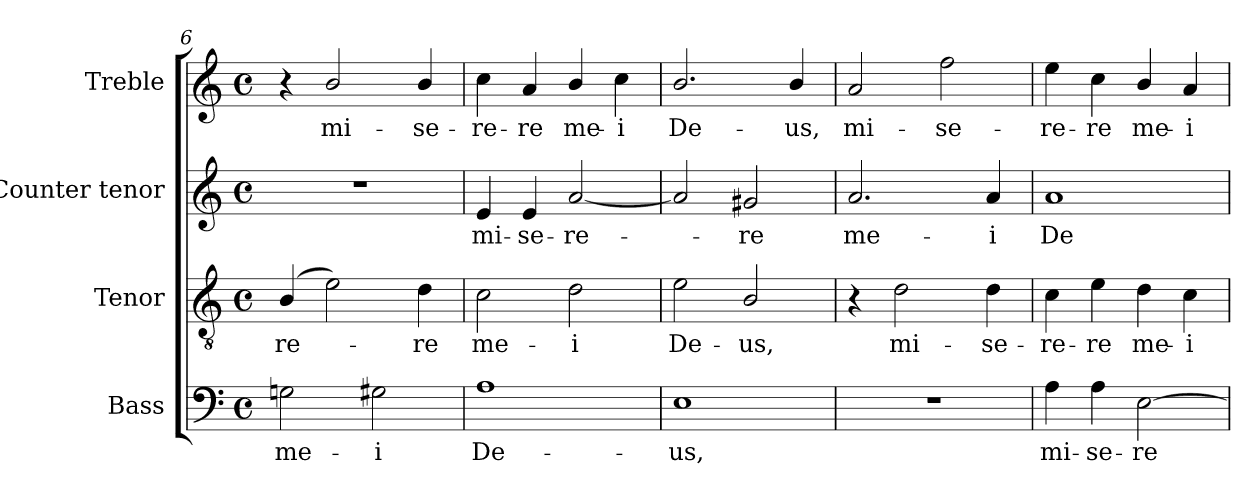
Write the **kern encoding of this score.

**kern	**text	**kern	**text	**kern	**text	**kern	**text
*part4	*part4	*part3	*part3	*part2	*part2	*part1	*part1
*staff4	*staff4	*staff3	*staff3	*staff2	*staff2	*staff1	*staff1
*I"Bass	*	*I"Tenor	*	*I"Counter tenor	*	*I"Treble	*
*I'B.	*	*I'T.	*	*	*	*	*
*clefF4	*	*clefGv2	*	*clefG2	*	*clefG2	*
*	*	*ITrd7c12	*	*	*	*	*
*k[]	*	*k[]	*	*k[]	*	*k[]	*
*C:	*	*C:	*	*C:	*	*C:	*
*M4/4	*	*M4/4	*	*M4/4	*	*M4/4	*
*met(c)	*	*met(c)	*	*met(c)	*	*met(c)	*
=6	=6	=6	=6	=6	=6	=6	=6
!	!LO:LY:b:color=#000000	!	!	!	!	!	!
!	!	!	!LO:LY:b:color=#000000	!	!	!	!
2Gni\	me-	(4BBi/	-re-	1r	.	4r	.
!	!	!	!	!	!	!	!LO:LY:b:color=#000000
.	.	2Ei\)	.	.	.	2bi/	mi-
!	!LO:LY:b:color=#000000	!	!	!	!	!	!
2G#Xi\	-i	.	.	.	.	.	.
!	!	!	!LO:LY:b:color=#000000	!	!	!	!
!	!	!	!	!	!	!	!LO:LY:b:color=#000000
.	.	4Di\	-re	.	.	4bi/	-se-
=7	=7	=7	=7	=7	=7	=7	=7
!	!LO:LY:b:color=#000000	!	!	!	!	!	!
!	!	!	!LO:LY:b:color=#000000	!	!	!	!
!	!	!	!	!	!LO:LY:b:color=#000000	!	!
!	!	!	!	!	!	!	!LO:LY:b:color=#000000
1Ai	De-	2Ci\	me-	4ei/	mi-	4cci\	-re-
!	!	!	!	!	!LO:LY:b:color=#000000	!	!
!	!	!	!	!	!	!	!LO:LY:b:color=#000000
.	.	.	.	4ei/	-se-	4ai/	-re
!	!	!	!LO:LY:b:color=#000000	!	!	!	!
!	!	!	!	!	!LO:LY:b:color=#000000	!	!
!	!	!	!	!	!	!	!LO:LY:b:color=#000000
.	.	2Di\	-i	[2ai/	-re-	4bi/	me-
!	!	!	!	!	!	!	!LO:LY:b:color=#000000
.	.	.	.	.	.	4cci\	-i
=8	=8	=8	=8	=8	=8	=8	=8
!	!LO:LY:b:color=#000000	!	!	!	!	!	!
!	!	!	!LO:LY:b:color=#000000	!	!	!	!
!	!	!	!	!	!	!	!LO:LY:b:color=#000000
1Ei	-us,	2Ei\	De-	2ai/]	.	2.bi/	De-
!	!	!	!LO:LY:b:color=#000000	!	!	!	!
!	!	!	!	!	!LO:LY:b:color=#000000	!	!
.	.	2BBi/	-us,	2g#Xi/	-re	.	.
!	!	!	!	!	!	!	!LO:LY:b:color=#000000
.	.	.	.	.	.	4bi/	-us,
!!LO:LB:g=z
=9	=9	=9	=9	=9	=9	=9	=9
!	!	!	!	!	!LO:LY:b:color=#000000	!	!
!	!	!	!	!	!	!	!LO:LY:b:color=#000000
1r	.	4r	.	2.ai/	me-	2ai/	mi-
!	!	!	!LO:LY:b:color=#000000	!	!	!	!
.	.	2Di\	mi-	.	.	.	.
!	!	!	!	!	!	!	!LO:LY:b:color=#000000
.	.	.	.	.	.	2ffi\	-se-
!	!	!	!LO:LY:b:color=#000000	!	!	!	!
!	!	!	!	!	!LO:LY:b:color=#000000	!	!
.	.	4Di\	-se-	4ai/	-i	.	.
=10	=10	=10	=10	=10	=10	=10	=10
!	!LO:LY:b:color=#000000	!	!	!	!	!	!
!	!	!	!LO:LY:b:color=#000000	!	!	!	!
!	!	!	!	!	!LO:LY:b:color=#000000	!	!
!	!	!	!	!	!	!	!LO:LY:b:color=#000000
4Ai\	mi-	4Ci\	-re-	1ai	De-	4eei\	-re-
!	!LO:LY:b:color=#000000	!	!	!	!	!	!
!	!	!	!LO:LY:b:color=#000000	!	!	!	!
!	!	!	!	!	!	!	!LO:LY:b:color=#000000
4Ai\	-se-	4Ei\	-re	.	.	4cci\	-re
!	!LO:LY:b:color=#000000	!	!	!	!	!	!
!	!	!	!LO:LY:b:color=#000000	!	!	!	!
!	!	!	!	!	!	!	!LO:LY:b:color=#000000
[2Ei\	-re-	4Di\	me-	.	.	4bi/	me-
!	!	!	!LO:LY:b:color=#000000	!	!	!	!
!	!	!	!	!	!	!	!LO:LY:b:color=#000000
.	.	4Ci\	-i	.	.	4ai/	-i
=	=	=	=	=	=	=	=
*-	*-	*-	*-	*-	*-	*-	*-
